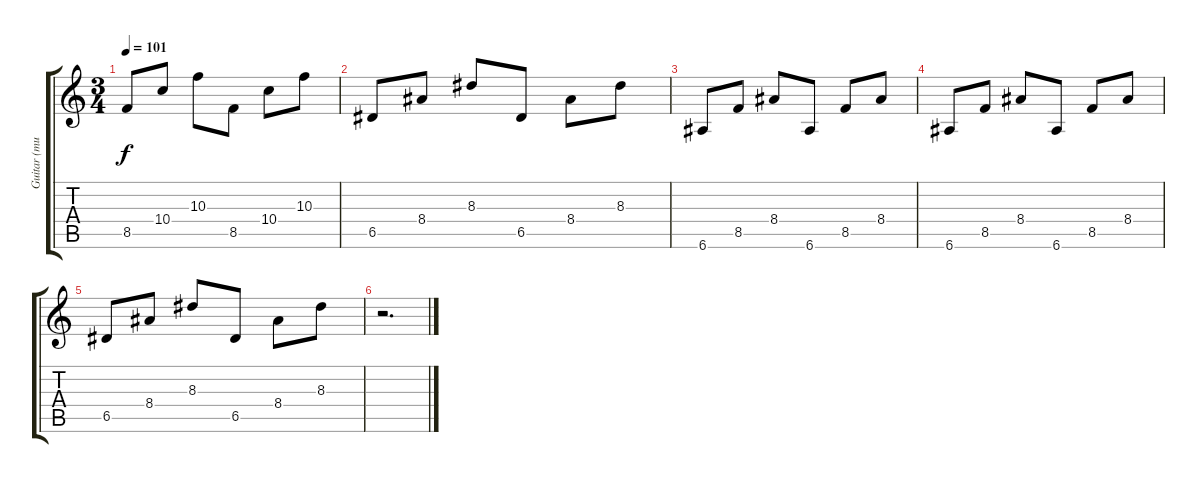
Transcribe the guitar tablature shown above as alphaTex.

\track ("Guitar (muted)" "Guitar (mu") {instrument electricguitarmuted}
\staff {score tabs}
\tuning (E4 B3 G3 D3 A2 E2) {hide}
\ts (3 4)
\tempo 101
\clef g2
\ks c
8.5.8{dy f} 10.4.8 10.3.8 8.5.8 10.4.8 10.3.8 |
6.5.8 8.4.8 8.3.8 6.5.8 8.4.8 8.3.8 |
6.6.8 8.5.8 8.4.8 6.6.8 8.5.8 8.4.8 |
6.6.8 8.5.8 8.4.8 6.6.8 8.5.8 8.4.8 |
6.5.8 8.4.8 8.3.8 6.5.8 8.4.8 8.3.8 |
r.2{d}
